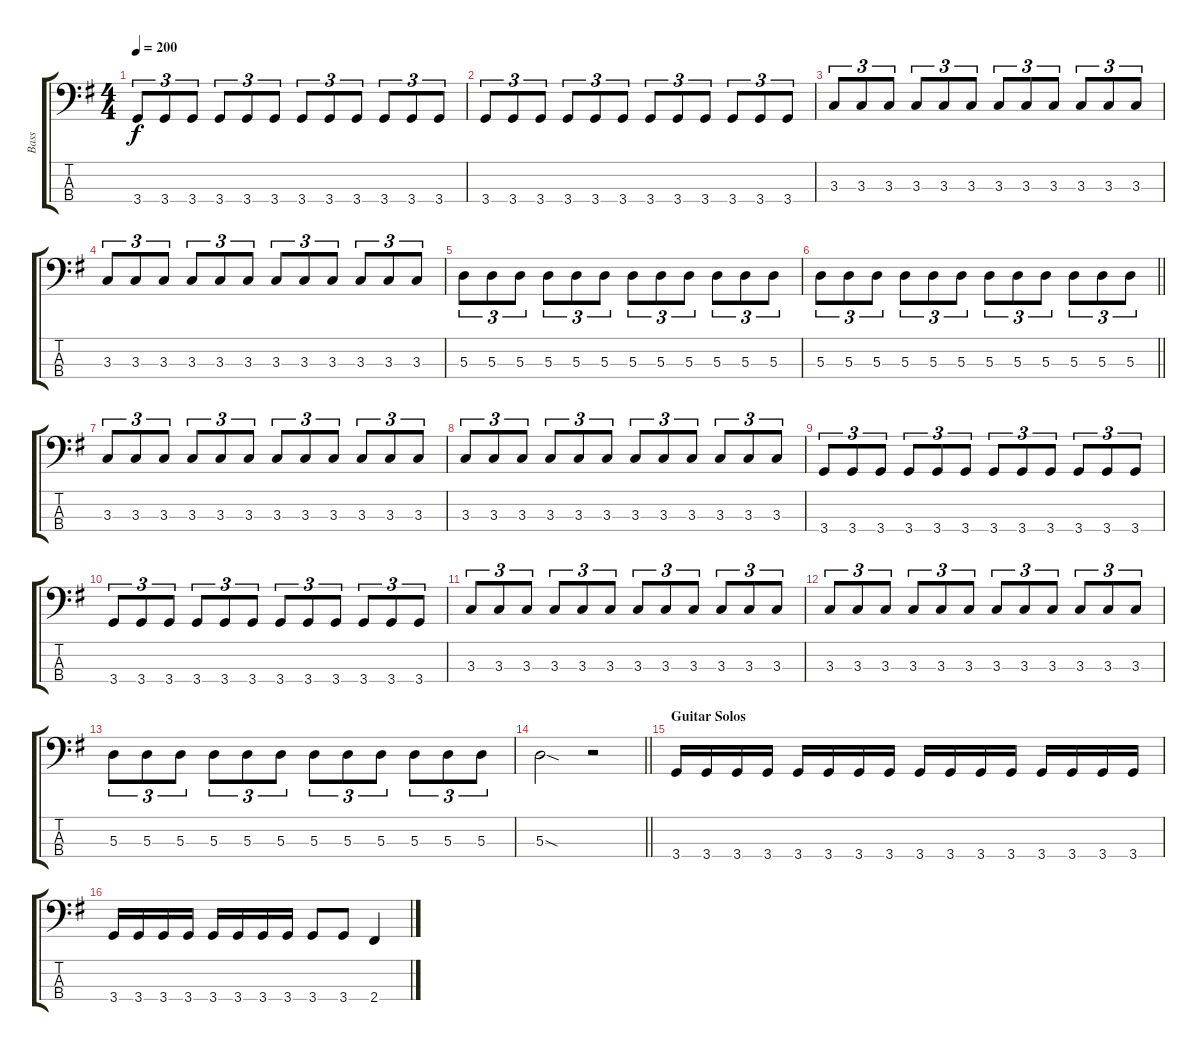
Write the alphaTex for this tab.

\track ("Bass" "Bass") {instrument electricbassfinger}
\staff {score tabs}
\tuning (G2 D2 A1 E1) {hide}
\ts (4 4)
\tempo 200
\clef f4
\ks g
3.4.8{tu (3 2) dy f} 3.4.8{tu (3 2)} 3.4.8{tu (3 2)} 3.4.8{tu (3 2)} 3.4.8{tu (3 2)} 3.4.8{tu (3 2)} 3.4.8{tu (3 2)} 3.4.8{tu (3 2)} 3.4.8{tu (3 2)} 3.4.8{tu (3 2)} 3.4.8{tu (3 2)} 3.4.8{tu (3 2)} |
3.4.8{tu (3 2)} 3.4.8{tu (3 2)} 3.4.8{tu (3 2)} 3.4.8{tu (3 2)} 3.4.8{tu (3 2)} 3.4.8{tu (3 2)} 3.4.8{tu (3 2)} 3.4.8{tu (3 2)} 3.4.8{tu (3 2)} 3.4.8{tu (3 2)} 3.4.8{tu (3 2)} 3.4.8{tu (3 2)} |
3.3.8{tu (3 2)} 3.3.8{tu (3 2)} 3.3.8{tu (3 2)} 3.3.8{tu (3 2)} 3.3.8{tu (3 2)} 3.3.8{tu (3 2)} 3.3.8{tu (3 2)} 3.3.8{tu (3 2)} 3.3.8{tu (3 2)} 3.3.8{tu (3 2)} 3.3.8{tu (3 2)} 3.3.8{tu (3 2)} |
3.3.8{tu (3 2)} 3.3.8{tu (3 2)} 3.3.8{tu (3 2)} 3.3.8{tu (3 2)} 3.3.8{tu (3 2)} 3.3.8{tu (3 2)} 3.3.8{tu (3 2)} 3.3.8{tu (3 2)} 3.3.8{tu (3 2)} 3.3.8{tu (3 2)} 3.3.8{tu (3 2)} 3.3.8{tu (3 2)} |
5.3.8{tu (3 2)} 5.3.8{tu (3 2)} 5.3.8{tu (3 2)} 5.3.8{tu (3 2)} 5.3.8{tu (3 2)} 5.3.8{tu (3 2)} 5.3.8{tu (3 2)} 5.3.8{tu (3 2)} 5.3.8{tu (3 2)} 5.3.8{tu (3 2)} 5.3.8{tu (3 2)} 5.3.8{tu (3 2)} |
\barLineRight lightlight
5.3.8{tu (3 2)} 5.3.8{tu (3 2)} 5.3.8{tu (3 2)} 5.3.8{tu (3 2)} 5.3.8{tu (3 2)} 5.3.8{tu (3 2)} 5.3.8{tu (3 2)} 5.3.8{tu (3 2)} 5.3.8{tu (3 2)} 5.3.8{tu (3 2)} 5.3.8{tu (3 2)} 5.3.8{tu (3 2)} |
\section ("" "")
3.3.8{tu (3 2)} 3.3.8{tu (3 2)} 3.3.8{tu (3 2)} 3.3.8{tu (3 2)} 3.3.8{tu (3 2)} 3.3.8{tu (3 2)} 3.3.8{tu (3 2)} 3.3.8{tu (3 2)} 3.3.8{tu (3 2)} 3.3.8{tu (3 2)} 3.3.8{tu (3 2)} 3.3.8{tu (3 2)} |
3.3.8{tu (3 2)} 3.3.8{tu (3 2)} 3.3.8{tu (3 2)} 3.3.8{tu (3 2)} 3.3.8{tu (3 2)} 3.3.8{tu (3 2)} 3.3.8{tu (3 2)} 3.3.8{tu (3 2)} 3.3.8{tu (3 2)} 3.3.8{tu (3 2)} 3.3.8{tu (3 2)} 3.3.8{tu (3 2)} |
3.4.8{tu (3 2)} 3.4.8{tu (3 2)} 3.4.8{tu (3 2)} 3.4.8{tu (3 2)} 3.4.8{tu (3 2)} 3.4.8{tu (3 2)} 3.4.8{tu (3 2)} 3.4.8{tu (3 2)} 3.4.8{tu (3 2)} 3.4.8{tu (3 2)} 3.4.8{tu (3 2)} 3.4.8{tu (3 2)} |
3.4.8{tu (3 2)} 3.4.8{tu (3 2)} 3.4.8{tu (3 2)} 3.4.8{tu (3 2)} 3.4.8{tu (3 2)} 3.4.8{tu (3 2)} 3.4.8{tu (3 2)} 3.4.8{tu (3 2)} 3.4.8{tu (3 2)} 3.4.8{tu (3 2)} 3.4.8{tu (3 2)} 3.4.8{tu (3 2)} |
3.3.8{tu (3 2)} 3.3.8{tu (3 2)} 3.3.8{tu (3 2)} 3.3.8{tu (3 2)} 3.3.8{tu (3 2)} 3.3.8{tu (3 2)} 3.3.8{tu (3 2)} 3.3.8{tu (3 2)} 3.3.8{tu (3 2)} 3.3.8{tu (3 2)} 3.3.8{tu (3 2)} 3.3.8{tu (3 2)} |
3.3.8{tu (3 2)} 3.3.8{tu (3 2)} 3.3.8{tu (3 2)} 3.3.8{tu (3 2)} 3.3.8{tu (3 2)} 3.3.8{tu (3 2)} 3.3.8{tu (3 2)} 3.3.8{tu (3 2)} 3.3.8{tu (3 2)} 3.3.8{tu (3 2)} 3.3.8{tu (3 2)} 3.3.8{tu (3 2)} |
5.3.8{tu (3 2)} 5.3.8{tu (3 2)} 5.3.8{tu (3 2)} 5.3.8{tu (3 2)} 5.3.8{tu (3 2)} 5.3.8{tu (3 2)} 5.3.8{tu (3 2)} 5.3.8{tu (3 2)} 5.3.8{tu (3 2)} 5.3.8{tu (3 2)} 5.3.8{tu (3 2)} 5.3.8{tu (3 2)} |
\barLineRight lightlight
5.3{sod}.2 r.2 |
\section ("" "Guitar Solos")
3.4.16 3.4.16 3.4.16 3.4.16 3.4.16 3.4.16 3.4.16 3.4.16 3.4.16 3.4.16 3.4.16 3.4.16 3.4.16 3.4.16 3.4.16 3.4.16 |
3.4.16 3.4.16 3.4.16 3.4.16 3.4.16 3.4.16 3.4.16 3.4.16 3.4.8 3.4.8 2.4.4
